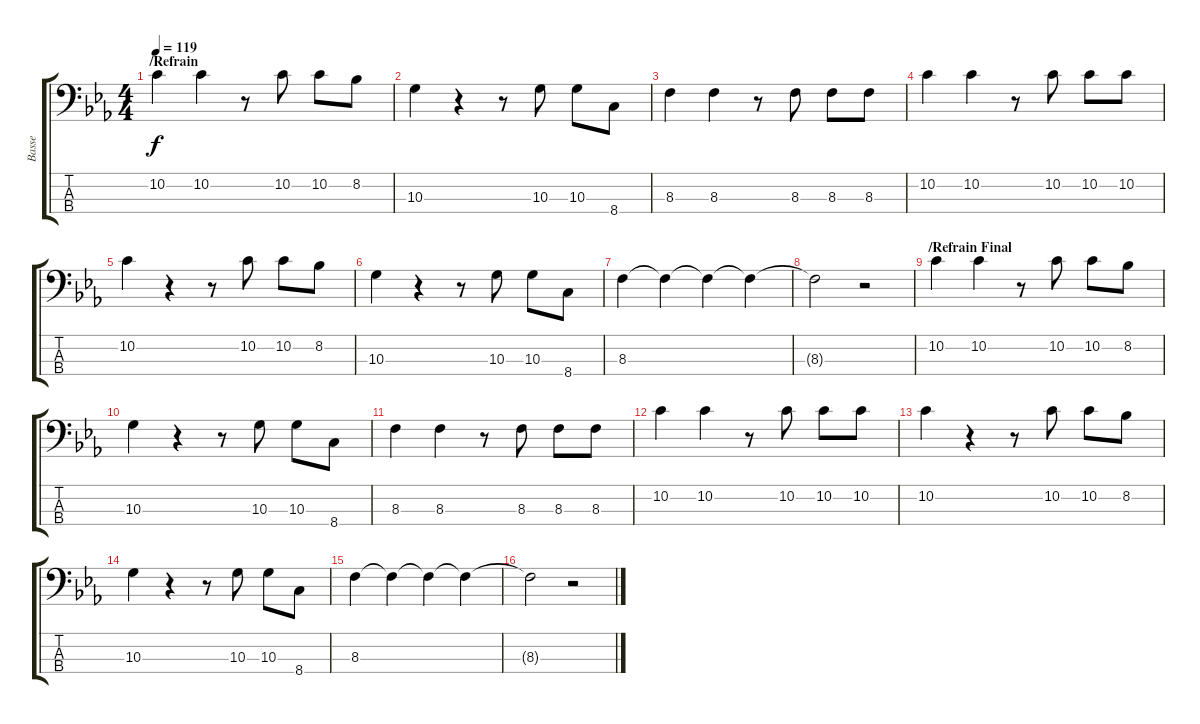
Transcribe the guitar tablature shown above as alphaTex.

\track ("Basse" "Basse") {instrument fretlessbass}
\staff {score tabs}
\tuning (G2 D2 A1 E1) {hide}
\ts (4 4)
\section ("" "/Refrain")
\tempo 119
\clef f4
\ks cminor
10.2.4{dy f} 10.2.4 r.8 10.2.8 10.2.8 8.2.8 |
10.3.4 r.4 r.8 10.3.8 10.3.8 8.4.8 |
8.3.4 8.3.4 r.8 8.3.8 8.3.8 8.3.8 |
10.2.4 10.2.4 r.8 10.2.8 10.2.8 10.2.8 |
10.2.4 r.4 r.8 10.2.8 10.2.8 8.2.8 |
10.3.4 r.4 r.8 10.3.8 10.3.8 8.4.8 |
8.3.4 8.3{t}.4 8.3{t}.4 8.3{t}.4 |
8.3{t}.2 r.2 |
\section ("" "/Refrain Final")
10.2.4 10.2.4 r.8 10.2.8 10.2.8 8.2.8 |
10.3.4 r.4 r.8 10.3.8 10.3.8 8.4.8 |
8.3.4 8.3.4 r.8 8.3.8 8.3.8 8.3.8 |
10.2.4 10.2.4 r.8 10.2.8 10.2.8 10.2.8 |
10.2.4 r.4 r.8 10.2.8 10.2.8 8.2.8 |
10.3.4 r.4 r.8 10.3.8 10.3.8 8.4.8 |
8.3.4 8.3{t}.4 8.3{t}.4 8.3{t}.4 |
8.3{t}.2 r.2
